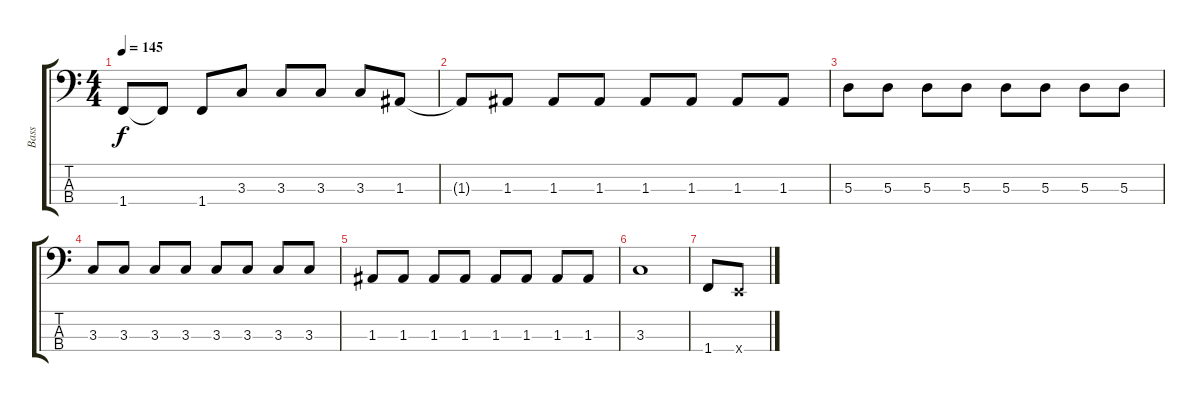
\track ("Bass" "Bass") {instrument electricbasspick}
\staff {score tabs}
\tuning (G2 D2 A1 E1) {hide}
\ts (4 4)
\tempo 145
\clef f4
\ks c
1.4.8{dy f} 1.4{t}.8 1.4.8 3.3.8 3.3.8 3.3.8 3.3.8 1.3.8 |
1.3{t}.8 1.3.8 1.3.8 1.3.8 1.3.8 1.3.8 1.3.8 1.3.8 |
5.3.8 5.3.8 5.3.8 5.3.8 5.3.8 5.3.8 5.3.8 5.3.8 |
3.3.8 3.3.8 3.3.8 3.3.8 3.3.8 3.3.8 3.3.8 3.3.8 |
1.3.8 1.3.8 1.3.8 1.3.8 1.3.8 1.3.8 1.3.8 1.3.8 |
3.3.1 |
1.4.8 0.4{x}.8
